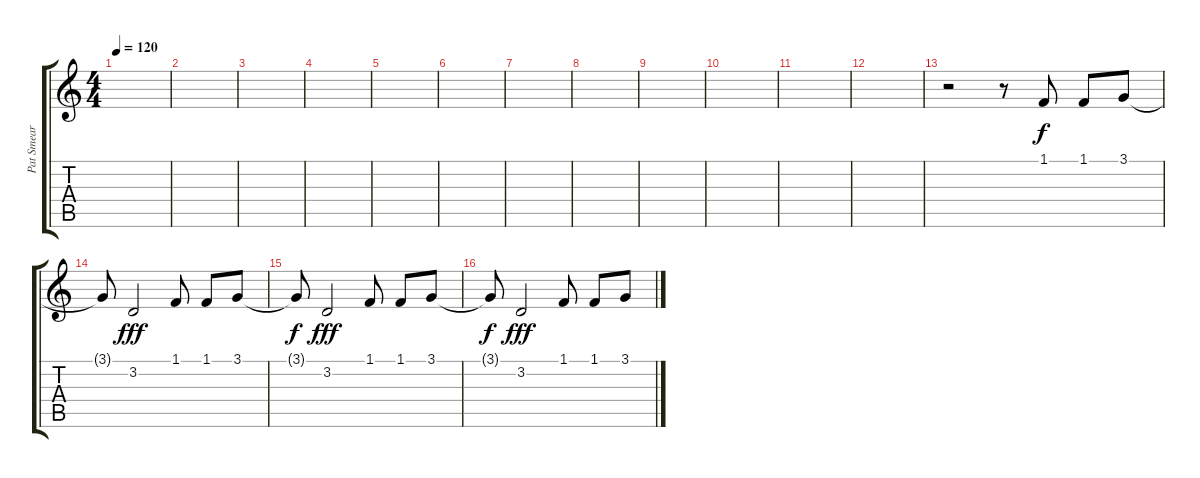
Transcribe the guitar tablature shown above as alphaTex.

\track ("Pat Smear (Voix de fond)" "Pat Smear ") {instrument clarinet}
\staff {score tabs}
\tuning (E4 B3 G3 D3 A2 E2) {hide}
\ts (4 4)
\tempo 120
\clef g2
\ks c
|
|
|
|
|
|
|
|
|
|
|
|
r.2 r.8 1.1.8 1.1.8 3.1.8 |
3.1{t}.8{dy f} 3.2.2{dy fff} 1.1.8 1.1.8 3.1.8 |
3.1{t}.8{dy f} 3.2.2{dy fff} 1.1.8 1.1.8 3.1.8 |
3.1{t}.8{dy f} 3.2.2{dy fff} 1.1.8 1.1.8 3.1.8
